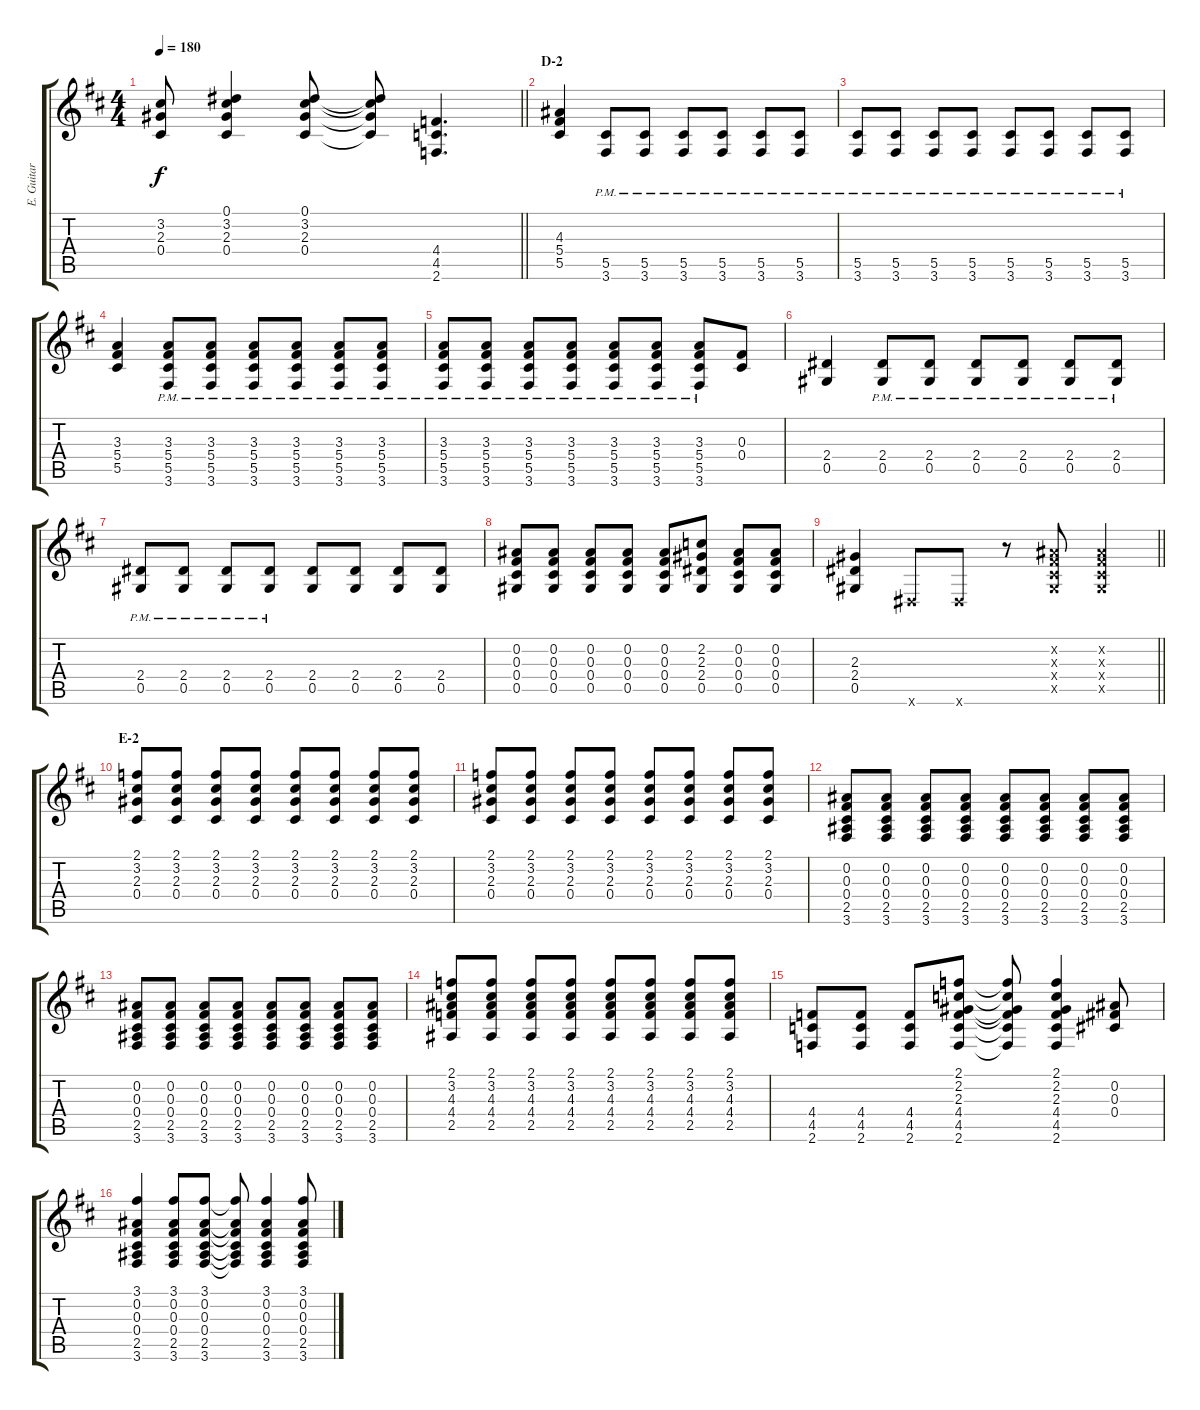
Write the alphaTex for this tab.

\track ("E. Guitar I" "E. Guitar ") {instrument overdrivenguitar}
\staff {score tabs}
\tuning (Eb4 Bb3 Gb3 Db3 Ab2 Eb2) {hide}
\ts (4 4)
\tempo 180
\clef g2
\barLineRight lightlight
\ks d
(3.2{t} 2.3{t} 0.4{t}).8{dy f} (0.1 3.2 2.3 0.4).4 (0.1 3.2 2.3 0.4).8 (0.1{t} 3.2{t} 2.3{t} 0.4{t}).8 (4.4 4.5 2.6).4{d} |
\section ("" "D-2")
(4.3 5.4 5.5).4 (5.5{pm} 3.6{pm}).8 (5.5{pm} 3.6{pm}).8 (5.5{pm} 3.6{pm}).8 (5.5{pm} 3.6{pm}).8 (5.5{pm} 3.6{pm}).8 (5.5{pm} 3.6{pm}).8 |
(5.5{pm} 3.6{pm}).8 (5.5{pm} 3.6{pm}).8 (5.5{pm} 3.6{pm}).8 (5.5{pm} 3.6{pm}).8 (5.5{pm} 3.6{pm}).8 (5.5{pm} 3.6{pm}).8 (5.5{pm} 3.6{pm}).8 (5.5{pm} 3.6{pm}).8 |
(3.3 5.4 5.5).4 (3.3{pm} 5.4{pm} 5.5{pm} 3.6{pm}).8 (3.3{pm} 5.4{pm} 5.5{pm} 3.6{pm}).8 (3.3{pm} 5.4{pm} 5.5{pm} 3.6{pm}).8 (3.3{pm} 5.4{pm} 5.5{pm} 3.6{pm}).8 (3.3{pm} 5.4{pm} 5.5{pm} 3.6{pm}).8 (3.3{pm} 5.4{pm} 5.5{pm} 3.6{pm}).8 |
(3.3{pm} 5.4{pm} 5.5{pm} 3.6{pm}).8 (3.3{pm} 5.4{pm} 5.5{pm} 3.6{pm}).8 (3.3{pm} 5.4{pm} 5.5{pm} 3.6{pm}).8 (3.3{pm} 5.4{pm} 5.5{pm} 3.6{pm}).8 (3.3{pm} 5.4{pm} 5.5{pm} 3.6{pm}).8 (3.3{pm} 5.4{pm} 5.5{pm} 3.6{pm}).8 (3.3{pm} 5.4{pm} 5.5{pm} 3.6{pm}).8 (0.3 0.4).8 |
(2.4 0.5).4 (2.4{pm} 0.5{pm}).8 (2.4{pm} 0.5{pm}).8 (2.4{pm} 0.5{pm}).8 (2.4{pm} 0.5{pm}).8 (2.4{pm} 0.5{pm}).8 (2.4{pm} 0.5{pm}).8 |
(2.4{pm} 0.5{pm}).8 (2.4{pm} 0.5{pm}).8 (2.4{pm} 0.5{pm}).8 (2.4{pm} 0.5{pm}).8 (2.4 0.5).8 (2.4 0.5).8 (2.4 0.5).8 (2.4 0.5).8 |
(0.2 0.3 0.4 0.5).8 (0.2 0.3 0.4 0.5).8 (0.2 0.3 0.4 0.5).8 (0.2 0.3 0.4 0.5).8 (0.2 0.3 0.4 0.5).8 (2.2 2.3 2.4 0.5).8 (0.2 0.3 0.4 0.5).8 (0.2 0.3 0.4 0.5).8 |
\barLineRight lightlight
(2.3 2.4 0.5).4 0.6{x}.8 0.6{x}.8 r.8 (0.2{x} 0.3{x} 0.4{x} 0.5{x}).8 (0.2{x} 0.3{x} 0.4{x} 0.5{x}).4 |
\section ("" "E-2")
(2.1 3.2 2.3 0.4).8 (2.1 3.2 2.3 0.4).8 (2.1 3.2 2.3 0.4).8 (2.1 3.2 2.3 0.4).8 (2.1 3.2 2.3 0.4).8 (2.1 3.2 2.3 0.4).8 (2.1 3.2 2.3 0.4).8 (2.1 3.2 2.3 0.4).8 |
(2.1 3.2 2.3 0.4).8 (2.1 3.2 2.3 0.4).8 (2.1 3.2 2.3 0.4).8 (2.1 3.2 2.3 0.4).8 (2.1 3.2 2.3 0.4).8 (2.1 3.2 2.3 0.4).8 (2.1 3.2 2.3 0.4).8 (2.1 3.2 2.3 0.4).8 |
(0.2 0.3 0.4 2.5 3.6).8 (0.2 0.3 0.4 2.5 3.6).8 (0.2 0.3 0.4 2.5 3.6).8 (0.2 0.3 0.4 2.5 3.6).8 (0.2 0.3 0.4 2.5 3.6).8 (0.2 0.3 0.4 2.5 3.6).8 (0.2 0.3 0.4 2.5 3.6).8 (0.2 0.3 0.4 2.5 3.6).8 |
(0.2 0.3 0.4 2.5 3.6).8 (0.2 0.3 0.4 2.5 3.6).8 (0.2 0.3 0.4 2.5 3.6).8 (0.2 0.3 0.4 2.5 3.6).8 (0.2 0.3 0.4 2.5 3.6).8 (0.2 0.3 0.4 2.5 3.6).8 (0.2 0.3 0.4 2.5 3.6).8 (0.2 0.3 0.4 2.5 3.6).8 |
(2.1 3.2 4.3 4.4 2.5).8 (2.1 3.2 4.3 4.4 2.5).8 (2.1 3.2 4.3 4.4 2.5).8 (2.1 3.2 4.3 4.4 2.5).8 (2.1 3.2 4.3 4.4 2.5).8 (2.1 3.2 4.3 4.4 2.5).8 (2.1 3.2 4.3 4.4 2.5).8 (2.1 3.2 4.3 4.4 2.5).8 |
(4.4 4.5 2.6).8 (4.4 4.5 2.6).8 (4.4 4.5 2.6).8 (2.1 2.2 2.3 4.4 4.5 2.6).8 (2.1{t} 2.2{t} 2.3{t} 4.4{t} 4.5{t} 2.6{t}).8 (2.1 2.2 2.3 4.4 4.5 2.6).4 (0.2 0.3 0.4).8 |
(3.1 0.2 0.3 0.4 2.5 3.6).4 (3.1 0.2 0.3 0.4 2.5 3.6).8 (3.1 0.2 0.3 0.4 2.5 3.6).8 (3.1{t} 0.2{t} 0.3{t} 0.4{t} 2.5{t} 3.6{t}).8 (3.1 0.2 0.3 0.4 2.5 3.6).4 (3.1 0.2 0.3 0.4 2.5 3.6).8
